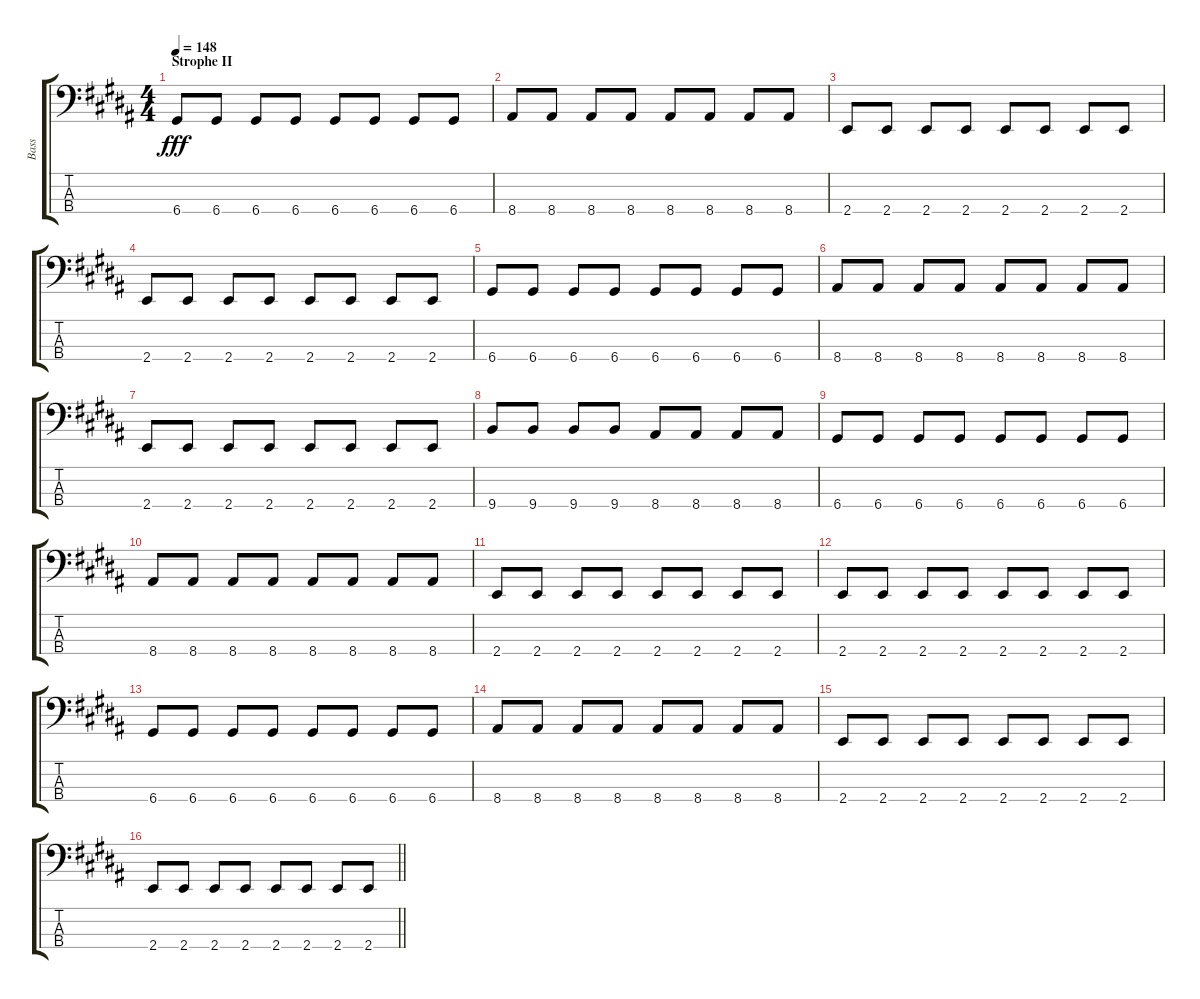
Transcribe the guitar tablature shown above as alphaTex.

\track ("Bass" "Bass") {instrument electricbassfinger}
\staff {score tabs}
\tuning (G2 D2 A1 D1) {hide}
\ts (4 4)
\section ("" "Strophe II")
\tempo 148
\clef f4
\ks b
6.4.8{dy fff} 6.4.8 6.4.8 6.4.8 6.4.8 6.4.8 6.4.8 6.4.8 |
8.4.8 8.4.8 8.4.8 8.4.8 8.4.8 8.4.8 8.4.8 8.4.8 |
2.4.8 2.4.8 2.4.8 2.4.8 2.4.8 2.4.8 2.4.8 2.4.8 |
2.4.8 2.4.8 2.4.8 2.4.8 2.4.8 2.4.8 2.4.8 2.4.8 |
6.4.8 6.4.8 6.4.8 6.4.8 6.4.8 6.4.8 6.4.8 6.4.8 |
8.4.8 8.4.8 8.4.8 8.4.8 8.4.8 8.4.8 8.4.8 8.4.8 |
2.4.8 2.4.8 2.4.8 2.4.8 2.4.8 2.4.8 2.4.8 2.4.8 |
9.4.8 9.4.8 9.4.8 9.4.8 8.4.8 8.4.8 8.4.8 8.4.8 |
6.4.8 6.4.8 6.4.8 6.4.8 6.4.8 6.4.8 6.4.8 6.4.8 |
8.4.8 8.4.8 8.4.8 8.4.8 8.4.8 8.4.8 8.4.8 8.4.8 |
2.4.8 2.4.8 2.4.8 2.4.8 2.4.8 2.4.8 2.4.8 2.4.8 |
2.4.8 2.4.8 2.4.8 2.4.8 2.4.8 2.4.8 2.4.8 2.4.8 |
6.4.8 6.4.8 6.4.8 6.4.8 6.4.8 6.4.8 6.4.8 6.4.8 |
8.4.8 8.4.8 8.4.8 8.4.8 8.4.8 8.4.8 8.4.8 8.4.8 |
2.4.8 2.4.8 2.4.8 2.4.8 2.4.8 2.4.8 2.4.8 2.4.8 |
\barLineRight lightlight
2.4.8 2.4.8 2.4.8 2.4.8 2.4.8 2.4.8 2.4.8 2.4.8
